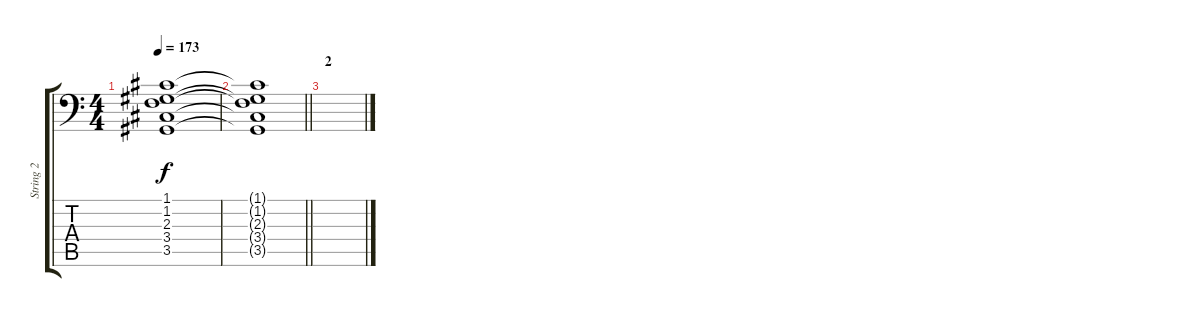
\track ("String 2" "String 2") {instrument synthstrings1}
\staff {score tabs}
\tuning (C4 G3 Eb3 Bb2 F2 Bb1) {hide}
\ts (4 4)
\tempo 173
\clef f4
\ks c
(1.1 1.2 2.3 3.4 3.5).1{dy f} |
\barLineRight lightlight
(1.1{t} 1.2{t} 2.3{t} 3.4{t} 3.5{t}).1 |
\section ("" "2")
